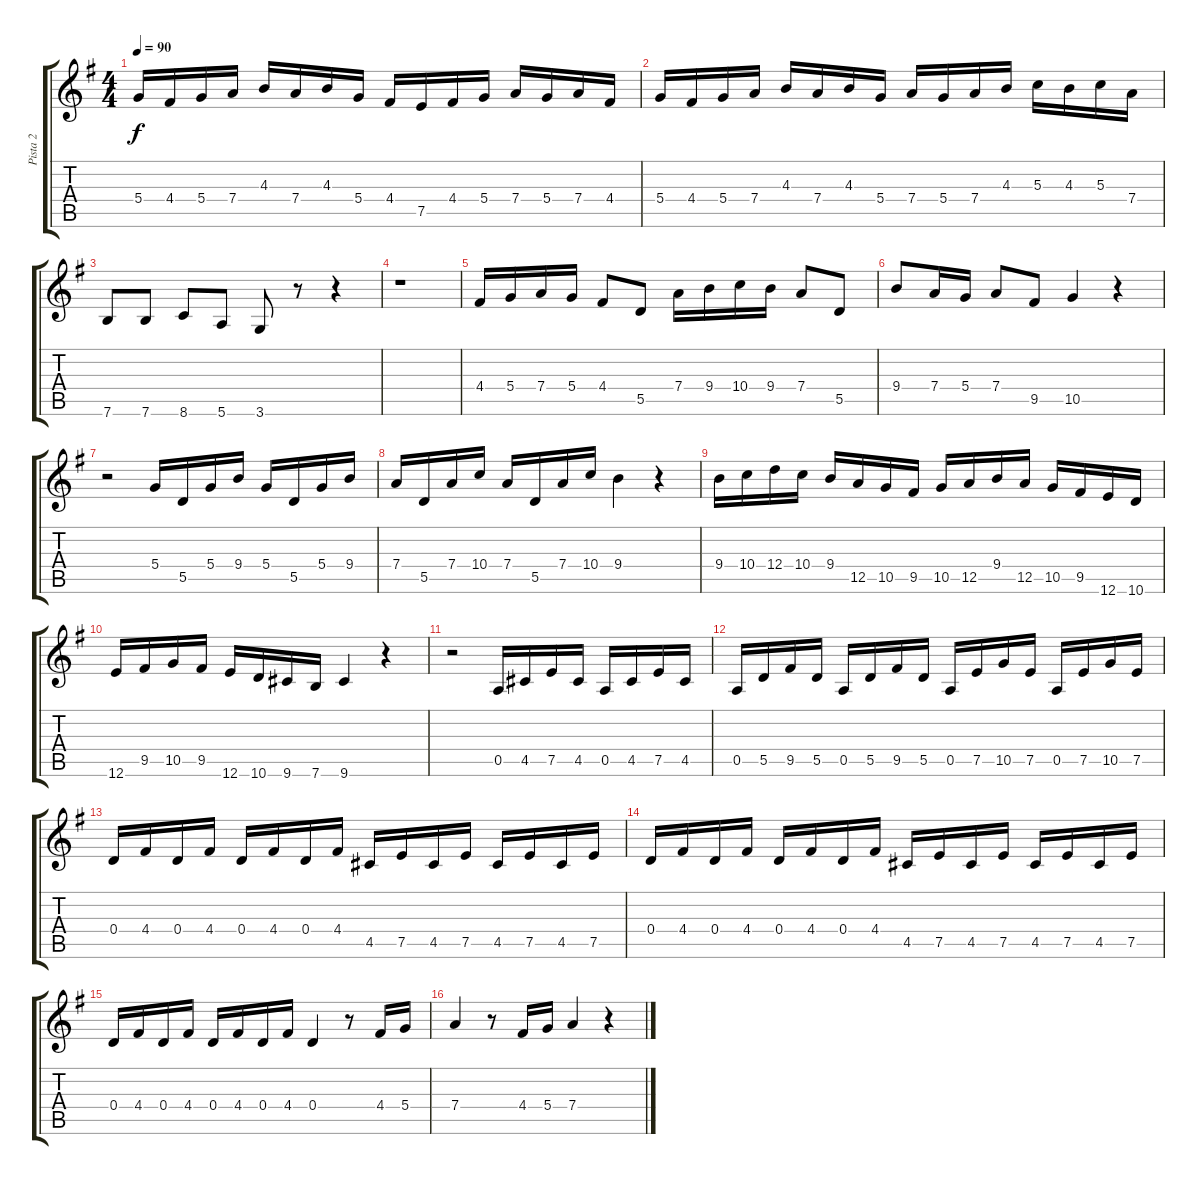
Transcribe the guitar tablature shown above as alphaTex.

\track ("Pista 2" "Pista 2") {instrument acousticguitarsteel}
\staff {score tabs}
\tuning (E4 B3 G3 D3 A2 E2) {hide}
\ts (4 4)
\tempo 90
\clef g2
\ks g
5.4.16{dy f} 4.4.16 5.4.16 7.4.16 4.3.16 7.4.16 4.3.16 5.4.16 4.4.16 7.5.16 4.4.16 5.4.16 7.4.16 5.4.16 7.4.16 4.4.16 |
5.4.16 4.4.16 5.4.16 7.4.16 4.3.16 7.4.16 4.3.16 5.4.16 7.4.16 5.4.16 7.4.16 4.3.16 5.3.16 4.3.16 5.3.16 7.4.16 |
7.6.8 7.6.8 8.6.8 5.6.8 3.6.8 r.8 r.4 |
r.1 |
4.4.16 5.4.16 7.4.16 5.4.16 4.4.8 5.5.8 7.4.16 9.4.16 10.4.16 9.4.16 7.4.8 5.5.8 |
9.4.8 7.4.16 5.4.16 7.4.8 9.5.8 10.5.4 r.4 |
r.2 5.4.16 5.5.16 5.4.16 9.4.16 5.4.16 5.5.16 5.4.16 9.4.16 |
7.4.16 5.5.16 7.4.16 10.4.16 7.4.16 5.5.16 7.4.16 10.4.16 9.4.4 r.4 |
9.4.16 10.4.16 12.4.16 10.4.16 9.4.16 12.5.16 10.5.16 9.5.16 10.5.16 12.5.16 9.4.16 12.5.16 10.5.16 9.5.16 12.6.16 10.6.16 |
12.6.16 9.5.16 10.5.16 9.5.16 12.6.16 10.6.16 9.6.16 7.6.16 9.6.4 r.4 |
r.2 0.5.16 4.5.16 7.5.16 4.5.16 0.5.16 4.5.16 7.5.16 4.5.16 |
0.5.16 5.5.16 9.5.16 5.5.16 0.5.16 5.5.16 9.5.16 5.5.16 0.5.16 7.5.16 10.5.16 7.5.16 0.5.16 7.5.16 10.5.16 7.5.16 |
0.4.16 4.4.16 0.4.16 4.4.16 0.4.16 4.4.16 0.4.16 4.4.16 4.5.16 7.5.16 4.5.16 7.5.16 4.5.16 7.5.16 4.5.16 7.5.16 |
0.4.16 4.4.16 0.4.16 4.4.16 0.4.16 4.4.16 0.4.16 4.4.16 4.5.16 7.5.16 4.5.16 7.5.16 4.5.16 7.5.16 4.5.16 7.5.16 |
0.4.16 4.4.16 0.4.16 4.4.16 0.4.16 4.4.16 0.4.16 4.4.16 0.4.4 r.8 4.4.16 5.4.16 |
7.4.4 r.8 4.4.16 5.4.16 7.4.4 r.4
